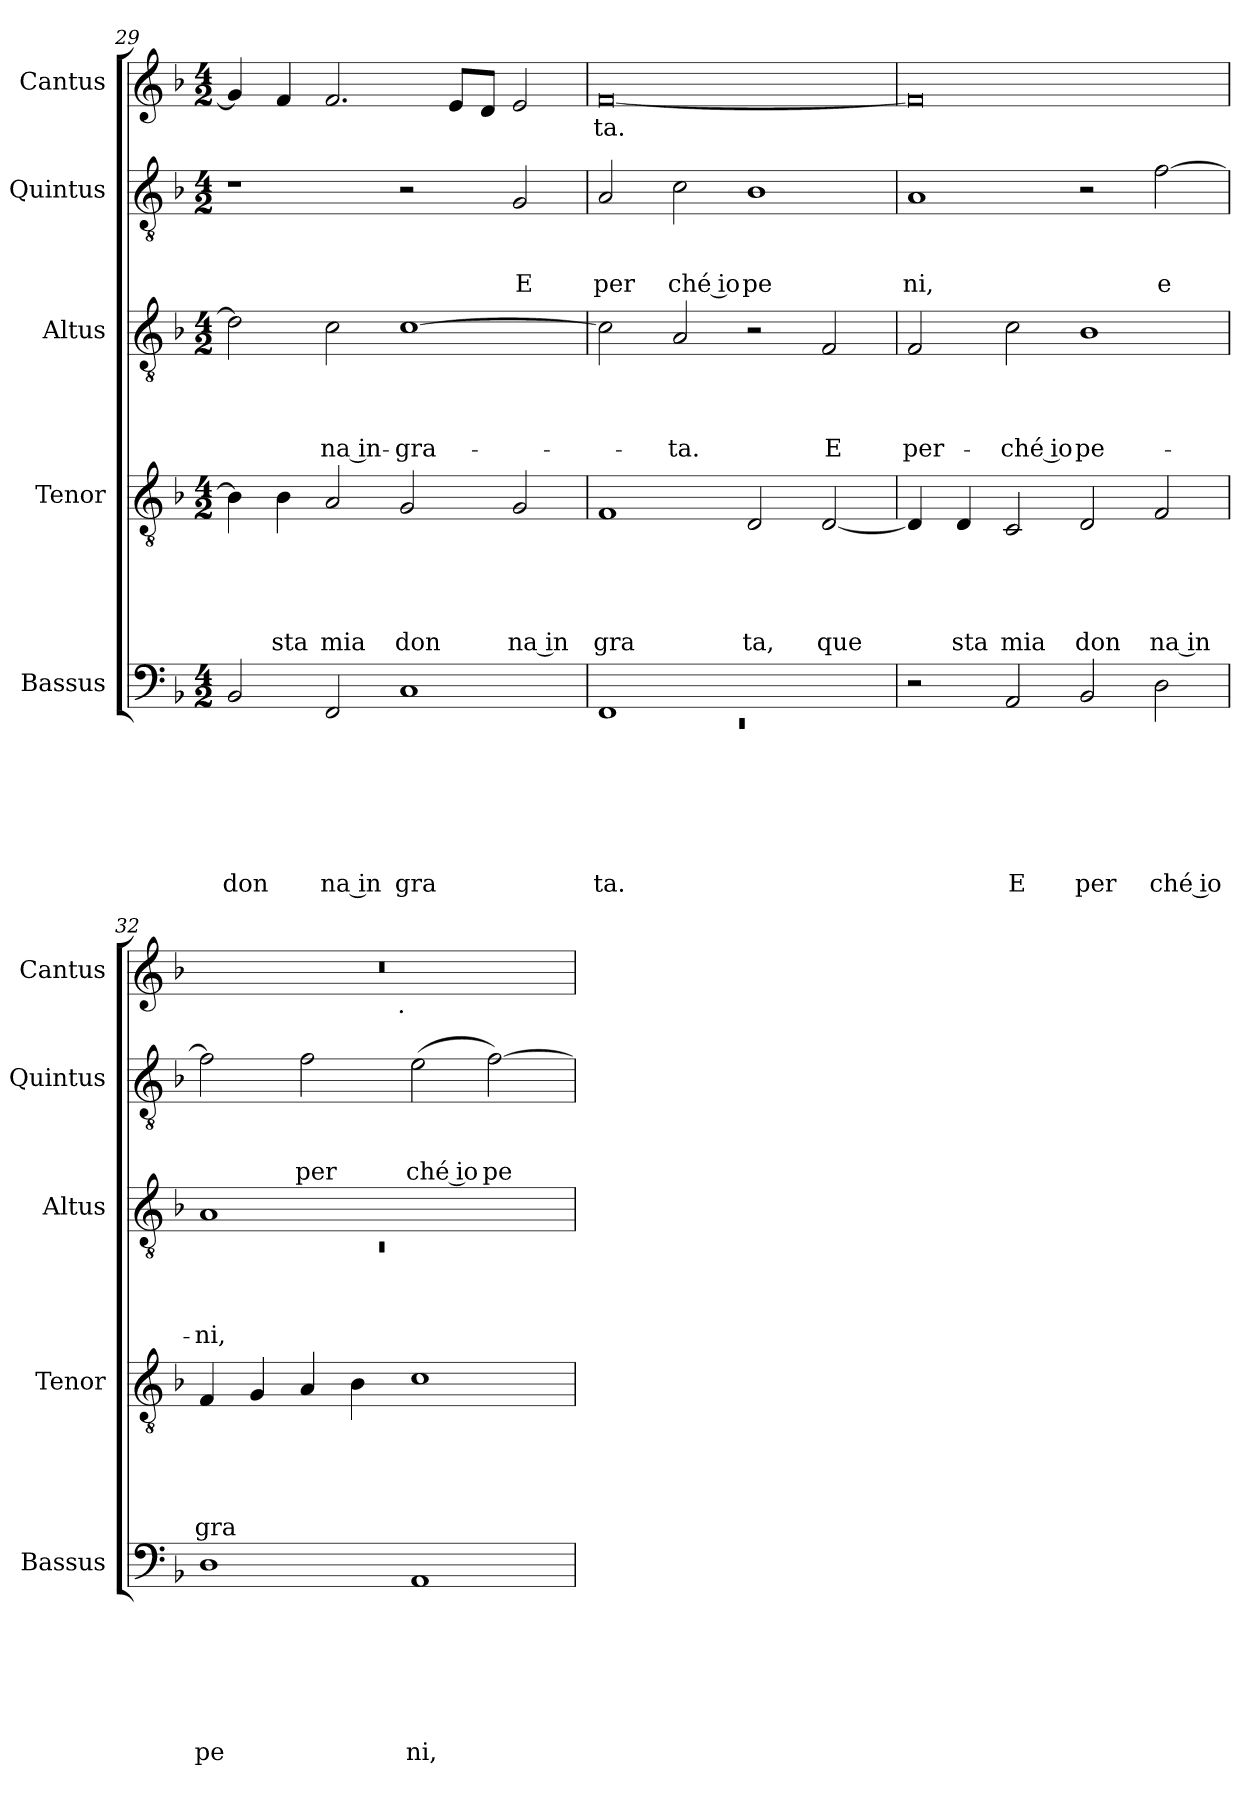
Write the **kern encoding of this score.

**kern	**text	**text	**text	**text	**text	**text	**text	**kern	**text	**text	**text	**text	**text	**kern	**text	**text	**text	**text	**kern	**text	**text	**text	**kern	**text
*part5	*part5	*part5	*part5	*part5	*part5	*part5	*part5	*part4	*part4	*part4	*part4	*part4	*part4	*part3	*part3	*part3	*part3	*part3	*part2	*part2	*part2	*part2	*part1	*part1
*staff5	*staff5	*staff5	*staff5	*staff5	*staff5	*staff5	*staff5	*staff4	*staff4	*staff4	*staff4	*staff4	*staff4	*staff3	*staff3	*staff3	*staff3	*staff3	*staff2	*staff2	*staff2	*staff2	*staff1	*staff1
*I"Bassus	*	*	*	*	*	*	*	*I"Tenor	*	*	*	*	*	*I"Altus	*	*	*	*	*I"Quintus	*	*	*	*I"Cantus	*
*I'Bassus	*	*	*	*	*	*	*	*I'Tenor	*	*	*	*	*	*I'Altus	*	*	*	*	*I'Quintus	*	*	*	*I'Cantus	*
!!LO:LB:g=z
*clefF4	*	*	*	*	*	*	*	*clefGv2	*	*	*	*	*	*clefGv2	*	*	*	*	*clefGv2	*	*	*	*clefG2	*
*k[b-]	*	*	*	*	*	*	*	*k[b-]	*	*	*	*	*	*k[b-]	*	*	*	*	*k[b-]	*	*	*	*k[b-]	*
*F:	*	*	*	*	*	*	*	*F:	*	*	*	*	*	*F:	*	*	*	*	*F:	*	*	*	*F:	*
*M4/2	*	*	*	*	*	*	*	*M4/2	*	*	*	*	*	*M4/2	*	*	*	*	*M4/2	*	*	*	*M4/2	*
=29	=29	=29	=29	=29	=29	=29	=29	=29	=29	=29	=29	=29	=29	=29	=29	=29	=29	=29	=29	=29	=29	=29	=29	=29
!	!	!	!	!	!	!	!LO:LY:b	!	!	!	!	!	!	!	!	!	!	!	!	!	!	!	!	!
2BB-/	.	.	.	.	.	.	don	4B-\]	.	.	.	.	.	2d\]	.	.	.	.	1r	.	.	.	4g/]	.
!	!	!	!	!	!	!	!	!	!	!	!	!	!LO:LY:b	!	!	!	!	!	!	!	!	!	!	!
.	.	.	.	.	.	.	.	4B-\	.	.	.	.	sta	.	.	.	.	.	.	.	.	.	4f/	.
!	!	!	!	!	!	!	!LO:LY:b:rj	!	!	!	!	!	!LO:LY:b	!	!	!	!	!LO:LY:b:rj	!	!	!	!	!	!
2FF/	.	.	.	.	.	.	na in	2A/	.	.	.	.	mia	2c\	.	.	.	-na in-	.	.	.	.	2.f/	.
!	!	!	!	!	!	!	!LO:LY:b	!	!	!	!	!	!LO:LY:b	!	!	!	!	!LO:LY:b	!	!	!	!	!	!
1C	.	.	.	.	.	.	gra	2G/	.	.	.	.	don	[>1c	.	.	.	-gra-	2r	.	.	.	.	.
.	.	.	.	.	.	.	.	.	.	.	.	.	.	.	.	.	.	.	.	.	.	.	8e/L	.
.	.	.	.	.	.	.	.	.	.	.	.	.	.	.	.	.	.	.	.	.	.	.	8d/J	.
!	!	!	!	!	!	!	!	!	!	!	!	!	!LO:LY:b:rj	!	!	!	!	!	!	!	!	!LO:LY:b	!	!
.	.	.	.	.	.	.	.	2G/	.	.	.	.	na in	.	.	.	.	.	2G/	.	.	E	2e/	.
=30	=30	=30	=30	=30	=30	=30	=30	=30	=30	=30	=30	=30	=30	=30	=30	=30	=30	=30	=30	=30	=30	=30	=30	=30
*^	*	*	*	*	*	*	*	*	*	*	*	*	*	*	*	*	*	*	*	*	*	*	*	*
!	!LO:N:vis=1	!	!	!	!	!	!	!LO:LY:b	!	!	!	!	!	!LO:LY:b	!	!	!	!	!	!	!	!	!LO:LY:b	!	!LO:LY:b
1FF	0rEE	.	.	.	.	.	.	ta.	1F	.	.	.	.	gra	2c\]	.	.	.	.	2A/	.	.	per	[<0f	ta.
!	!	!	!	!	!	!	!	!	!	!	!	!	!	!	!	!	!	!	!LO:LY:b	!	!	!	!LO:LY:b:rj	!	!
.	.	.	.	.	.	.	.	.	.	.	.	.	.	.	2A/	.	.	.	-ta.	2c\	.	.	ché io	.	.
!	!	!	!	!	!	!	!	!	!	!	!	!	!	!LO:LY:b	!	!	!	!	!	!	!	!	!LO:LY:b	!	!
1ryy	.	.	.	.	.	.	.	.	2D/	.	.	.	.	ta,	2r	.	.	.	.	1B-	.	.	pe	.	.
!	!	!	!	!	!	!	!	!	!	!	!	!	!	!LO:LY:b	!	!	!	!	!LO:LY:b	!	!	!	!	!	!
.	.	.	.	.	.	.	.	.	[<2D/	.	.	.	.	que	2F/	.	.	.	E	.	.	.	.	.	.
*v	*v	*	*	*	*	*	*	*	*	*	*	*	*	*	*	*	*	*	*	*	*	*	*	*	*
=31	=31	=31	=31	=31	=31	=31	=31	=31	=31	=31	=31	=31	=31	=31	=31	=31	=31	=31	=31	=31	=31	=31	=31	=31
!	!	!	!	!	!	!	!	!	!	!	!	!	!	!	!	!	!	!LO:LY:b	!	!	!	!LO:LY:b	!	!
2r	.	.	.	.	.	.	.	4D/]	.	.	.	.	.	2F/	.	.	.	per-	1A	.	.	ni,	0f]	.
!	!	!	!	!	!	!	!	!	!	!	!	!	!LO:LY:b	!	!	!	!	!	!	!	!	!	!	!
.	.	.	.	.	.	.	.	4D/	.	.	.	.	sta	.	.	.	.	.	.	.	.	.	.	.
!	!	!	!	!	!	!	!LO:LY:b	!	!	!	!	!	!LO:LY:b	!	!	!	!	!LO:LY:b:rj	!	!	!	!	!	!
2AA/	.	.	.	.	.	.	E	2C/	.	.	.	.	mia	2c\	.	.	.	-ché io	.	.	.	.	.	.
!	!	!	!	!	!	!	!LO:LY:b	!	!	!	!	!	!LO:LY:b	!	!	!	!	!LO:LY:b	!	!	!	!	!	!
2BB-/	.	.	.	.	.	.	per	2D/	.	.	.	.	don	1B-	.	.	.	pe-	2r	.	.	.	.	.
!	!	!	!	!	!	!	!LO:LY:b:rj	!	!	!	!	!	!LO:LY:b:rj	!	!	!	!	!	!	!	!	!LO:LY:b	!	!
2D\	.	.	.	.	.	.	ché io	2F/	.	.	.	.	na in	.	.	.	.	.	[>2f\	.	.	e	.	.
=32	=32	=32	=32	=32	=32	=32	=32	=32	=32	=32	=32	=32	=32	=32	=32	=32	=32	=32	=32	=32	=32	=32	=32	=32
*	*	*	*	*	*	*	*	*	*	*	*	*	*	*^	*	*	*	*	*	*	*	*	*	*
!	!	!	!	!	!	!	!LO:LY:b	!	!	!	!	!	!LO:LY:b	!	!LO:N:vis=1	!	!	!	!LO:LY:b	!	!	!	!	!	!
*	*	*	*	*	*	*	*	*	*	*	*	*	*	*	*	*	*	*	*	*	*	*	*	*^	*
1D	.	.	.	.	.	.	pe	4F/	.	.	.	.	gra	1A	0rC	.	.	.	-ni,	2f\]	.	.	.	0r	2ryy	.
.	.	.	.	.	.	.	.	4G/	.	.	.	.	.	.	.	.	.	.	.	.	.	.	.	.	.	.
!	!	!	!	!	!	!	!	!	!	!	!	!	!	!	!	!	!	!	!	!	!	!	!LO:LY:b	!	!	!
.	.	.	.	.	.	.	.	4A/	.	.	.	.	.	.	.	.	.	.	.	2f\	.	.	per	.	4...ryy	.
.	.	.	.	.	.	.	.	4B-\	.	.	.	.	.	.	.	.	.	.	.	.	.	.	.	.	.	.
!	!	!	!	!	!	!	!	!	!	!	!	!	!	!	!	!	!	!	!	!	!	!	!	!	!LO:TX:b:t=.	!
.	.	.	.	.	.	.	.	.	.	.	.	.	.	.	.	.	.	.	.	.	.	.	.	.	1ryy	.
!	!	!	!	!	!	!	!LO:LY:b	!	!	!	!	!	!	!	!	!	!	!	!	!	!	!	!LO:LY:b:rj	!	!	!
1AA	.	.	.	.	.	.	ni,	1c	.	.	.	.	.	1ryy	.	.	.	.	.	(<2e\	.	.	ché io	.	.	.
!	!	!	!	!	!	!	!	!	!	!	!	!	!	!	!	!	!	!	!	!	!	!	!LO:LY:b	!	!	!
.	.	.	.	.	.	.	.	.	.	.	.	.	.	.	.	.	.	.	.	[>2f\)	.	.	pe	.	.	.
.	.	.	.	.	.	.	.	.	.	.	.	.	.	.	.	.	.	.	.	.	.	.	.	.	32ryy	.
*	*	*	*	*	*	*	*	*	*	*	*	*	*	*v	*v	*	*	*	*	*	*	*	*	*v	*v	*
=	=	=	=	=	=	=	=	=	=	=	=	=	=	=	=	=	=	=	=	=	=	=	=	=
*-	*-	*-	*-	*-	*-	*-	*-	*-	*-	*-	*-	*-	*-	*-	*-	*-	*-	*-	*-	*-	*-	*-	*-	*-
